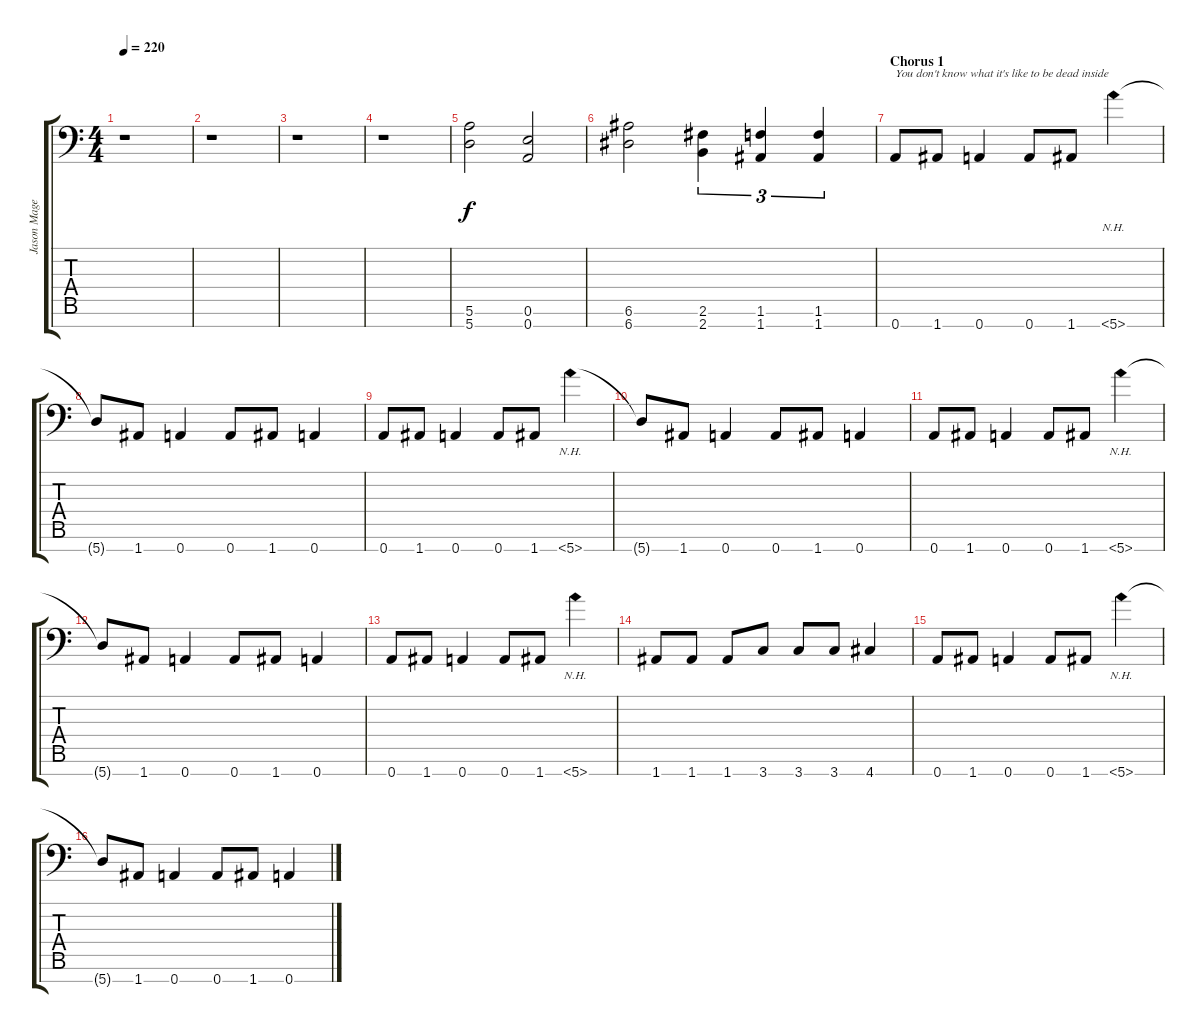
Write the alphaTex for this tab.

\track ("Jason Mager - Guitar" "Jason Mage") {instrument distortionguitar}
\staff {score tabs}
\tuning (E4 B3 G3 D3 A2 E2 A1) {hide}
\ts (4 4)
\tempo 220
\clef f4
\ks c
r.1{dy f} |
r.1 |
r.1 |
r.1 |
(5.6 5.7).2 (0.6 0.7).2 |
(6.6 6.7).2 (2.6 2.7).4{tu (3 2)} (1.6 1.7).4{tu (3 2)} (1.6 1.7).4{tu (3 2)} |
\section ("" "Chorus 1")
0.7.8{txt "You don't know what it's like to be dead inside"} 1.7.8 0.7.4 0.7.8 1.7.8 5.7{nh}.4 |
5.7{t}.8 1.7.8 0.7.4 0.7.8 1.7.8 0.7.4 |
0.7.8 1.7.8 0.7.4 0.7.8 1.7.8 5.7{nh}.4 |
5.7{t}.8 1.7.8 0.7.4 0.7.8 1.7.8 0.7.4 |
0.7.8 1.7.8 0.7.4 0.7.8 1.7.8 5.7{nh}.4 |
5.7{t}.8 1.7.8 0.7.4 0.7.8 1.7.8 0.7.4 |
0.7.8 1.7.8 0.7.4 0.7.8 1.7.8 5.7{nh}.4 |
1.7.8 1.7.8 1.7.8 3.7.8 3.7.8 3.7.8 4.7.4 |
0.7.8{volume 16} 1.7.8 0.7.4 0.7.8 1.7.8 5.7{nh}.4 |
5.7{t}.8 1.7.8 0.7.4 0.7.8 1.7.8 0.7.4
